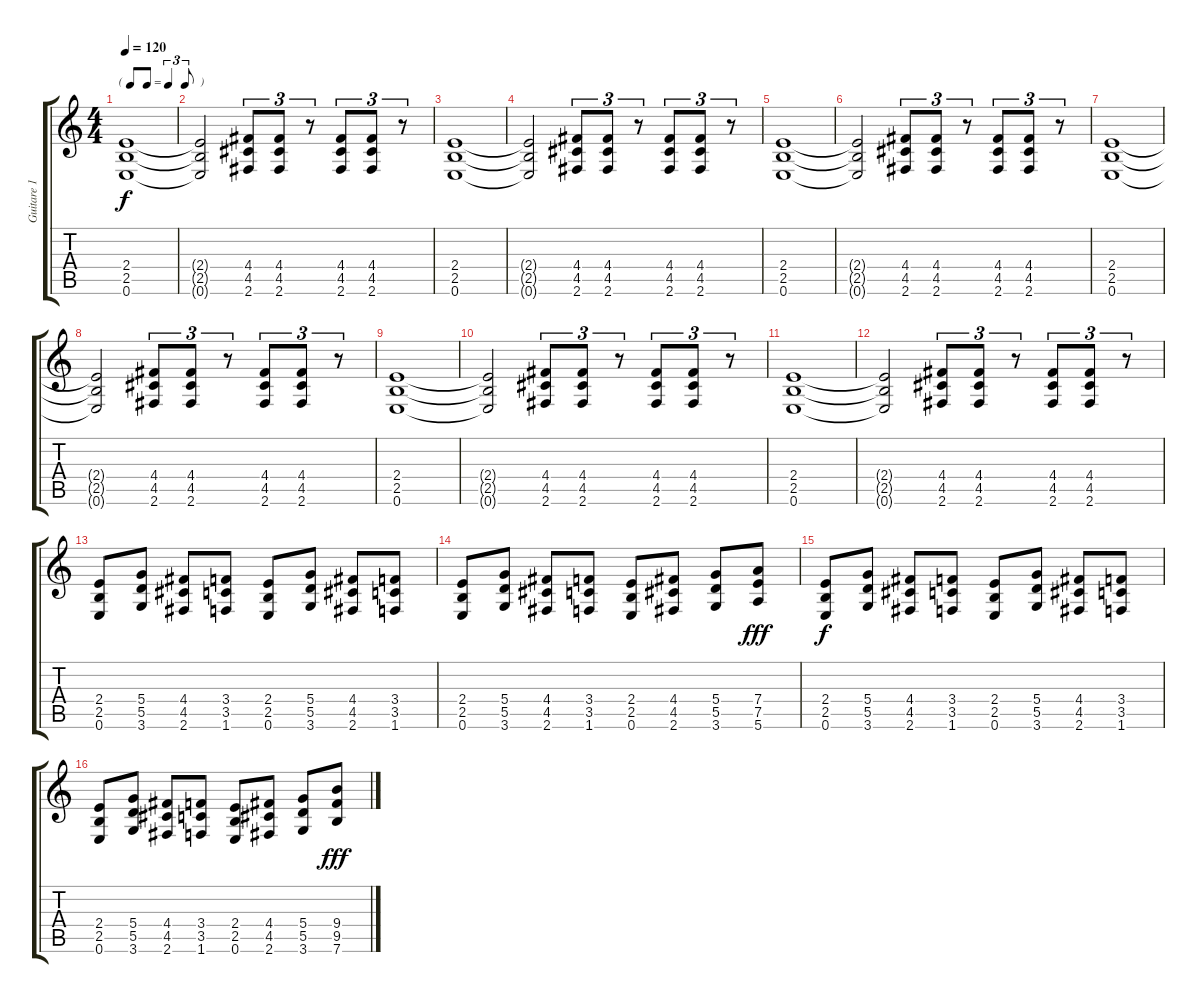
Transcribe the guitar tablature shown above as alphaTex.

\track ("Guitare 1" "Guitare 1") {instrument distortionguitar}
\staff {score tabs}
\tuning (E4 B3 G3 D3 A2 E2) {hide}
\ts (4 4)
\tf triplet8th
\tempo 120
\clef g2
\ks c
(2.4 2.5 0.6).1{dy f} |
(2.4{t} 2.5{t} 0.6{t}).2 (4.4 4.5 2.6).8{tu (3 2)} (4.4 4.5 2.6).8{tu (3 2)} r.8{tu (3 2)} (4.4 4.5 2.6).8{tu (3 2)} (4.4 4.5 2.6).8{tu (3 2)} r.8{tu (3 2)} |
(2.4 2.5 0.6).1 |
(2.4{t} 2.5{t} 0.6{t}).2 (4.4 4.5 2.6).8{tu (3 2)} (4.4 4.5 2.6).8{tu (3 2)} r.8{tu (3 2)} (4.4 4.5 2.6).8{tu (3 2)} (4.4 4.5 2.6).8{tu (3 2)} r.8{tu (3 2)} |
(2.4 2.5 0.6).1 |
(2.4{t} 2.5{t} 0.6{t}).2 (4.4 4.5 2.6).8{tu (3 2)} (4.4 4.5 2.6).8{tu (3 2)} r.8{tu (3 2)} (4.4 4.5 2.6).8{tu (3 2)} (4.4 4.5 2.6).8{tu (3 2)} r.8{tu (3 2)} |
(2.4 2.5 0.6).1 |
(2.4{t} 2.5{t} 0.6{t}).2 (4.4 4.5 2.6).8{tu (3 2)} (4.4 4.5 2.6).8{tu (3 2)} r.8{tu (3 2)} (4.4 4.5 2.6).8{tu (3 2)} (4.4 4.5 2.6).8{tu (3 2)} r.8{tu (3 2)} |
(2.4 2.5 0.6).1 |
(2.4{t} 2.5{t} 0.6{t}).2 (4.4 4.5 2.6).8{tu (3 2)} (4.4 4.5 2.6).8{tu (3 2)} r.8{tu (3 2)} (4.4 4.5 2.6).8{tu (3 2)} (4.4 4.5 2.6).8{tu (3 2)} r.8{tu (3 2)} |
(2.4 2.5 0.6).1 |
(2.4{t} 2.5{t} 0.6{t}).2 (4.4 4.5 2.6).8{tu (3 2)} (4.4 4.5 2.6).8{tu (3 2)} r.8{tu (3 2)} (4.4 4.5 2.6).8{tu (3 2)} (4.4 4.5 2.6).8{tu (3 2)} r.8{tu (3 2)} |
(2.4 2.5 0.6).8 (5.4 5.5 3.6).8 (4.4 4.5 2.6).8 (3.4 3.5 1.6).8 (2.4 2.5 0.6).8 (5.4 5.5 3.6).8 (4.4 4.5 2.6).8 (3.4 3.5 1.6).8 |
(2.4 2.5 0.6).8 (5.4 5.5 3.6).8 (4.4 4.5 2.6).8 (3.4 3.5 1.6).8 (2.4 2.5 0.6).8 (4.4 4.5 2.6).8 (5.4 5.5 3.6).8 (7.4 7.5 5.6).8{dy fff} |
(2.4 2.5 0.6).8{dy f} (5.4 5.5 3.6).8 (4.4 4.5 2.6).8 (3.4 3.5 1.6).8 (2.4 2.5 0.6).8 (5.4 5.5 3.6).8 (4.4 4.5 2.6).8 (3.4 3.5 1.6).8 |
(2.4 2.5 0.6).8 (5.4 5.5 3.6).8 (4.4 4.5 2.6).8 (3.4 3.5 1.6).8 (2.4 2.5 0.6).8 (4.4 4.5 2.6).8 (5.4 5.5 3.6).8 (9.4 9.5 7.6).8{dy fff}
